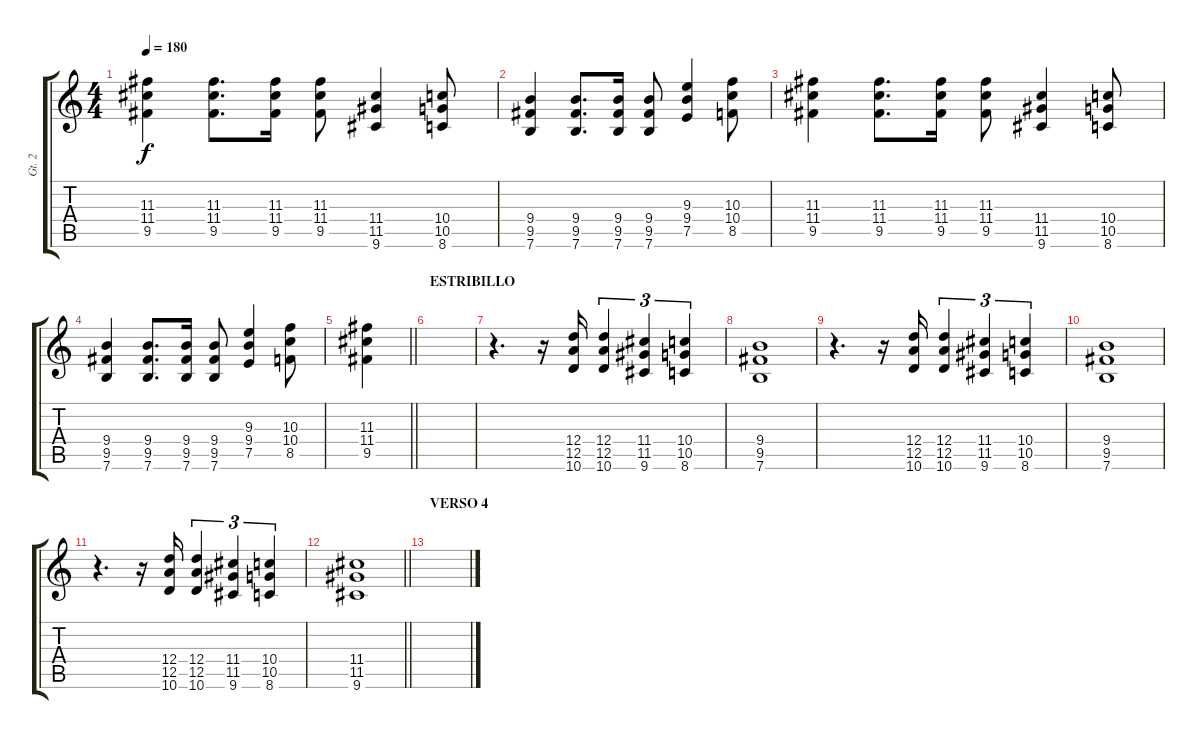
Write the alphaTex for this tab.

\track ("Gt. 2" "Gt. 2") {instrument overdrivenguitar}
\staff {score tabs}
\tuning (E4 B3 G3 D3 A2 E2) {hide}
\ts (4 4)
\tempo 180
\clef g2
\ks c
(11.3 11.4 9.5).4{dy f} (11.3 11.4 9.5).8{d} (11.3 11.4 9.5).16 (11.3 11.4 9.5).8 (11.4 11.5 9.6).4 (10.4 10.5 8.6).8 |
(9.4 9.5 7.6).4 (9.4 9.5 7.6).8{d} (9.4 9.5 7.6).16 (9.4 9.5 7.6).8 (9.3 9.4 7.5).4 (10.3 10.4 8.5).8 |
(11.3 11.4 9.5).4 (11.3 11.4 9.5).8{d} (11.3 11.4 9.5).16 (11.3 11.4 9.5).8 (11.4 11.5 9.6).4 (10.4 10.5 8.6).8 |
(9.4 9.5 7.6).4 (9.4 9.5 7.6).8{d} (9.4 9.5 7.6).16 (9.4 9.5 7.6).8 (9.3 9.4 7.5).4 (10.3 10.4 8.5).8 |
\barLineRight lightlight
(11.3 11.4 9.5).4 |
\section ("" "ESTRIBILLO")
|
r.4{d} r.16 (12.4 12.5 10.6).16 (12.4 12.5 10.6).4{tu (3 2)} (11.4 11.5 9.6).4{tu (3 2)} (10.4 10.5 8.6).4{tu (3 2)} |
(9.4 9.5 7.6).1 |
r.4{d} r.16 (12.4 12.5 10.6).16 (12.4 12.5 10.6).4{tu (3 2)} (11.4 11.5 9.6).4{tu (3 2)} (10.4 10.5 8.6).4{tu (3 2)} |
(9.4 9.5 7.6).1 |
r.4{d} r.16 (12.4 12.5 10.6).16 (12.4 12.5 10.6).4{tu (3 2)} (11.4 11.5 9.6).4{tu (3 2)} (10.4 10.5 8.6).4{tu (3 2)} |
\barLineRight lightlight
(11.4 11.5 9.6).1 |
\section ("" "VERSO 4")
